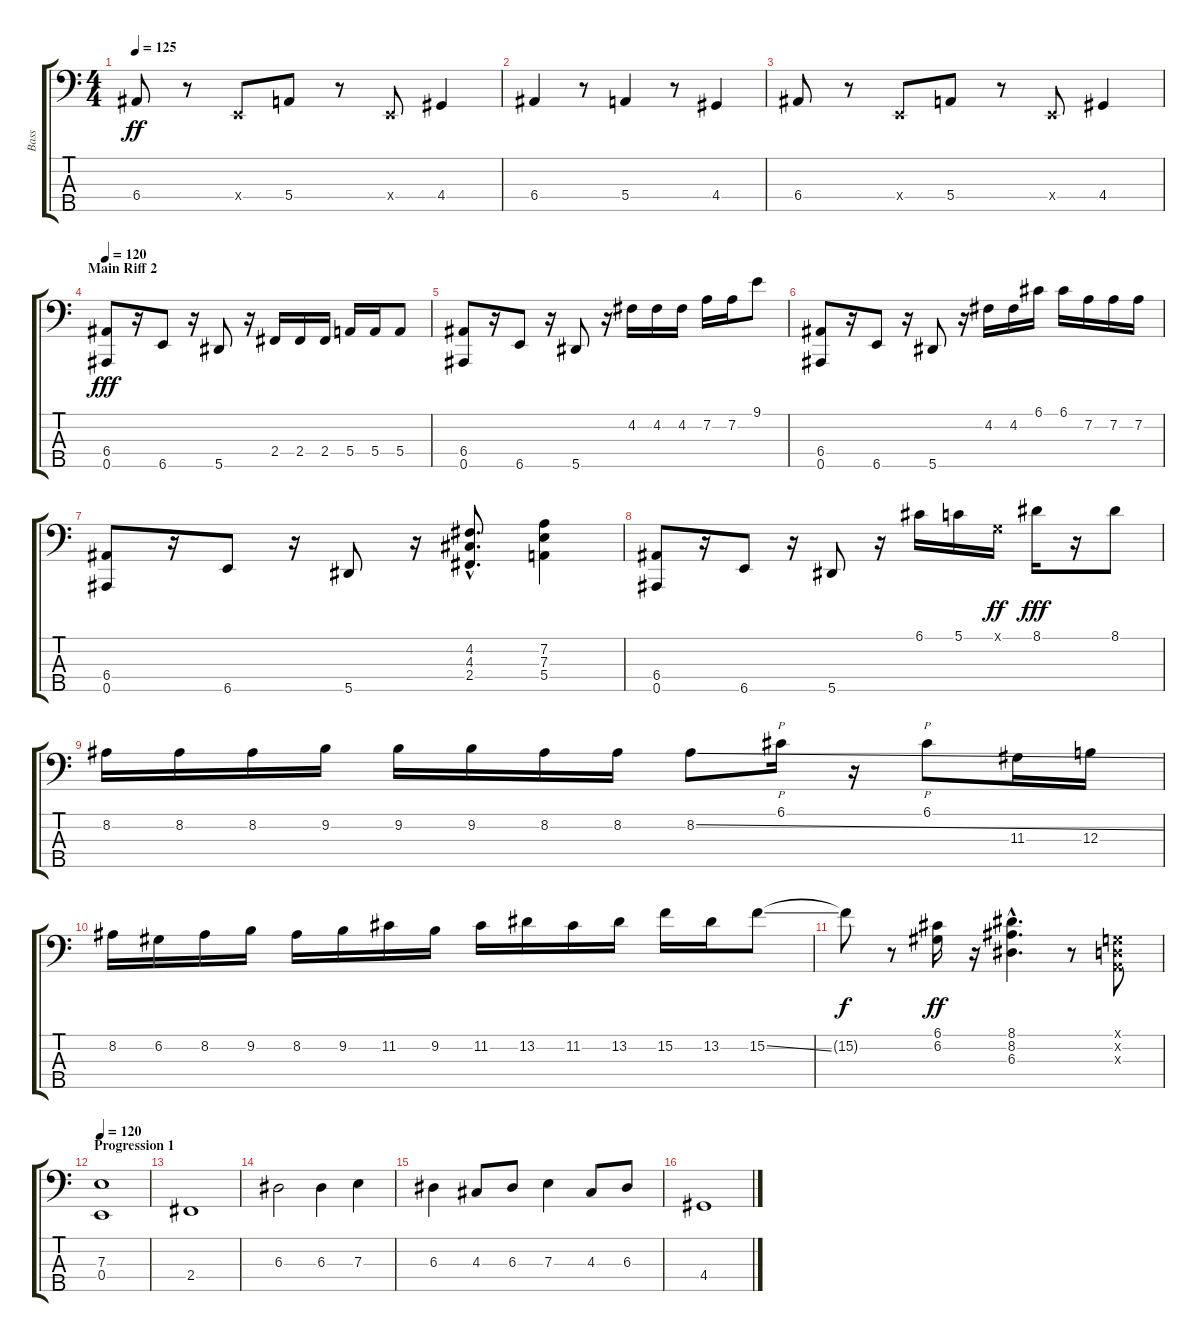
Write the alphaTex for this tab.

\track ("Bass" "Bass") {instrument acousticbass}
\staff {score tabs}
\tuning (G2 D2 A1 E1 Bb0) {hide}
\ts (4 4)
\tempo 125
\clef f4
\ks c
6.4.8{dy ff} r.8 0.4{x}.8 5.4.8 r.8 0.4{x}.8 4.4.4 |
6.4.4 r.8 5.4.4 r.8 4.4.4 |
6.4.8 r.8 0.4{x}.8 5.4.8 r.8 0.4{x}.8 4.4.4 |
\section ("" "Main Riff 2")
\tempo 120
(6.4 0.5).8{dy fff} r.16 6.5.8 r.16 5.5.8 r.16 2.4.16 2.4.16 2.4.16 5.4.16 5.4.16 5.4.8 |
(6.4 0.5).8 r.16 6.5.8 r.16 5.5.8 r.16 4.2.16 4.2.16 4.2.16 7.2.16 7.2.16 9.1.8 |
(6.4 0.5).8 r.16 6.5.8 r.16 5.5.8 r.16 4.2.16 4.2.16 6.1.16 6.1.16 7.2.16 7.2.16 7.2.16 |
(6.4 0.5).8 r.16 6.5.8 r.16 5.5.8 r.16 (4.2{hac} 4.3{hac} 2.4{hac}).8{d} (7.2 7.3 5.4).4 |
(6.4 0.5).8 r.16 6.5.8 r.16 5.5.8 r.16 6.1.16 5.1.16 0.1{x}.16{dy ff} 8.1.16{dy fff} r.16 8.1.8 |
8.2.16 8.2.16 8.2.16 9.2.16 9.2.16 9.2.16 8.2.16 8.2.16 8.2{ss}.8 6.1.16{p instrument slapbass1} r.16 6.1.8{p} 11.3.16{instrument electricbassfinger} 12.3.16 |
8.2.16 6.2.16 8.2.16 9.2.16 8.2.16 9.2.16 11.2.16 9.2.16 11.2.16 13.2.16 11.2.16 13.2.16 15.2.16 13.2.16 15.2{ss}.8 |
15.2{t}.8{dy f} r.8 (6.1 6.2).16{dy ff} r.16 (8.1{hac} 8.2{hac} 6.3{hac}).4{d} r.8 (0.1{x} 0.2{x} 0.3{x}).8 |
\section ("" "Progression 1")
\tempo 120
(7.3 0.4).1 |
2.4.1 |
6.3.2 6.3.4 7.3.4 |
6.3.4 4.3.8 6.3.8 7.3.4 4.3.8 6.3.8 |
4.4.1
